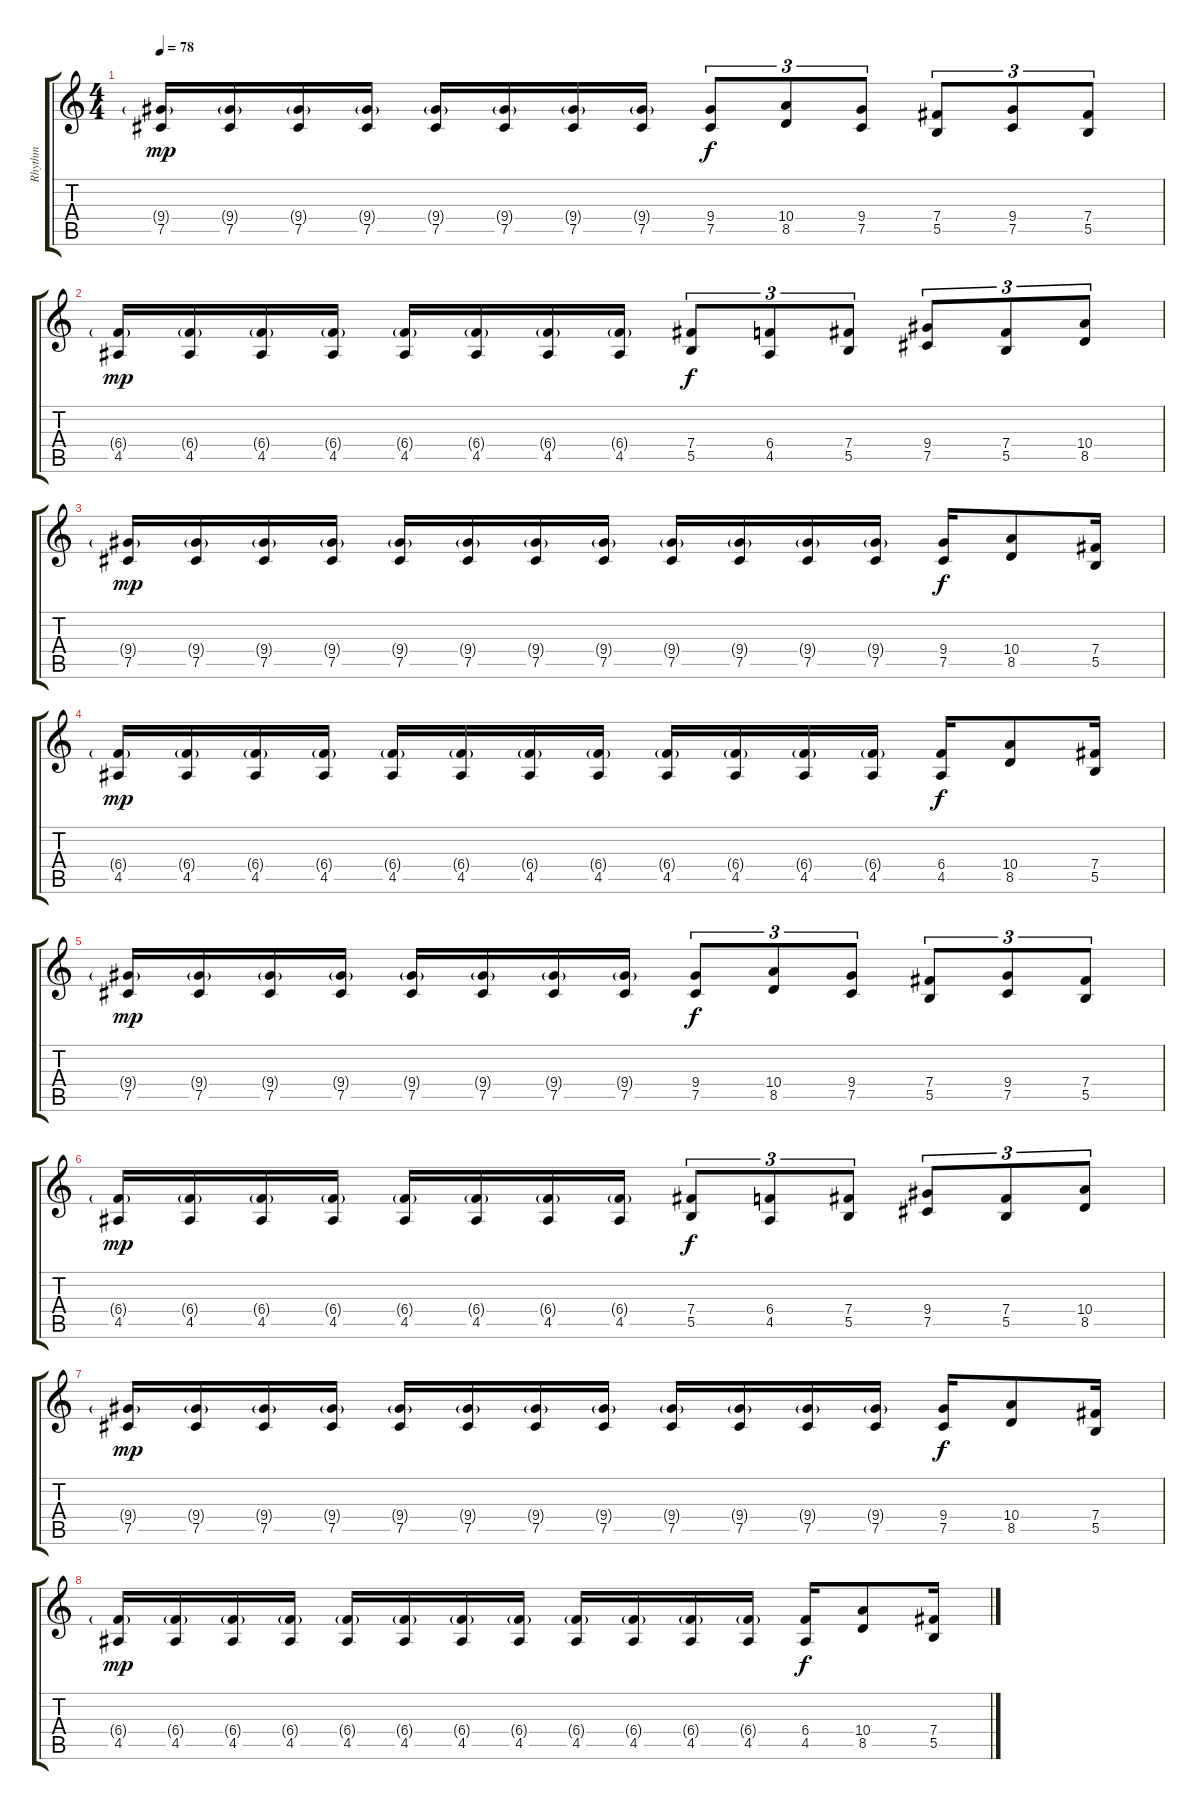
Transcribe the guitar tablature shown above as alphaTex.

\track ("Rhythm" "Rhythm") {instrument distortionguitar}
\staff {score tabs}
\tuning (Db4 Ab3 E3 B2 Gb2 Db2) {hide}
\ts (4 4)
\tempo 78
\clef g2
\ks c
(9.4{g} 7.5).16{dy mp} (9.4{g} 7.5).16 (9.4{g} 7.5).16 (9.4{g} 7.5).16 (9.4{g} 7.5).16 (9.4{g} 7.5).16 (9.4{g} 7.5).16 (9.4{g} 7.5).16 (9.4 7.5).8{tu (3 2) dy f} (10.4 8.5).8{tu (3 2)} (9.4 7.5).8{tu (3 2)} (7.4 5.5).8{tu (3 2)} (9.4 7.5).8{tu (3 2)} (7.4 5.5).8{tu (3 2)} |
(6.4{g} 4.5).16{dy mp} (6.4{g} 4.5).16 (6.4{g} 4.5).16 (6.4{g} 4.5).16 (6.4{g} 4.5).16 (6.4{g} 4.5).16 (6.4{g} 4.5).16 (6.4{g} 4.5).16 (7.4 5.5).8{tu (3 2) dy f} (6.4 4.5).8{tu (3 2)} (7.4 5.5).8{tu (3 2)} (9.4 7.5).8{tu (3 2)} (7.4 5.5).8{tu (3 2)} (10.4 8.5).8{tu (3 2)} |
(9.4{g} 7.5).16{dy mp} (9.4{g} 7.5).16 (9.4{g} 7.5).16 (9.4{g} 7.5).16 (9.4{g} 7.5).16 (9.4{g} 7.5).16 (9.4{g} 7.5).16 (9.4{g} 7.5).16 (9.4{g} 7.5).16 (9.4{g} 7.5).16 (9.4{g} 7.5).16 (9.4{g} 7.5).16 (9.4 7.5).16{dy f} (10.4 8.5).8 (7.4 5.5).16 |
(6.4{g} 4.5).16{dy mp} (6.4{g} 4.5).16 (6.4{g} 4.5).16 (6.4{g} 4.5).16 (6.4{g} 4.5).16 (6.4{g} 4.5).16 (6.4{g} 4.5).16 (6.4{g} 4.5).16 (6.4{g} 4.5).16 (6.4{g} 4.5).16 (6.4{g} 4.5).16 (6.4{g} 4.5).16 (6.4 4.5).16{dy f} (10.4 8.5).8 (7.4 5.5).16 |
(9.4{g} 7.5).16{dy mp} (9.4{g} 7.5).16 (9.4{g} 7.5).16 (9.4{g} 7.5).16 (9.4{g} 7.5).16 (9.4{g} 7.5).16 (9.4{g} 7.5).16 (9.4{g} 7.5).16 (9.4 7.5).8{tu (3 2) dy f} (10.4 8.5).8{tu (3 2)} (9.4 7.5).8{tu (3 2)} (7.4 5.5).8{tu (3 2)} (9.4 7.5).8{tu (3 2)} (7.4 5.5).8{tu (3 2)} |
(6.4{g} 4.5).16{dy mp} (6.4{g} 4.5).16 (6.4{g} 4.5).16 (6.4{g} 4.5).16 (6.4{g} 4.5).16 (6.4{g} 4.5).16 (6.4{g} 4.5).16 (6.4{g} 4.5).16 (7.4 5.5).8{tu (3 2) dy f} (6.4 4.5).8{tu (3 2)} (7.4 5.5).8{tu (3 2)} (9.4 7.5).8{tu (3 2)} (7.4 5.5).8{tu (3 2)} (10.4 8.5).8{tu (3 2)} |
(9.4{g} 7.5).16{dy mp} (9.4{g} 7.5).16 (9.4{g} 7.5).16 (9.4{g} 7.5).16 (9.4{g} 7.5).16 (9.4{g} 7.5).16 (9.4{g} 7.5).16 (9.4{g} 7.5).16 (9.4{g} 7.5).16 (9.4{g} 7.5).16 (9.4{g} 7.5).16 (9.4{g} 7.5).16 (9.4 7.5).16{dy f} (10.4 8.5).8 (7.4 5.5).16 |
(6.4{g} 4.5).16{dy mp} (6.4{g} 4.5).16 (6.4{g} 4.5).16 (6.4{g} 4.5).16 (6.4{g} 4.5).16 (6.4{g} 4.5).16 (6.4{g} 4.5).16 (6.4{g} 4.5).16 (6.4{g} 4.5).16 (6.4{g} 4.5).16 (6.4{g} 4.5).16 (6.4{g} 4.5).16 (6.4 4.5).16{dy f} (10.4 8.5).8 (7.4 5.5).16
